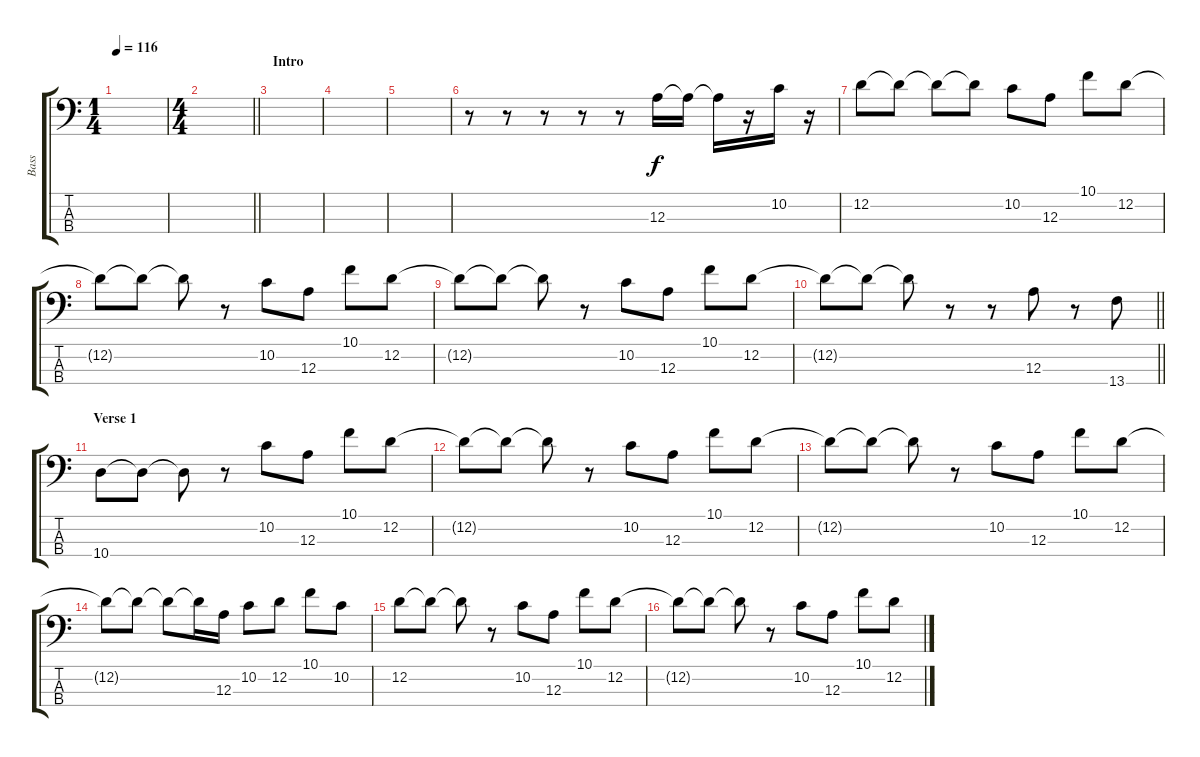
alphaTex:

\track ("Bass" "Bass") {instrument electricbassfinger}
\staff {score tabs}
\tuning (G2 D2 A1 E1) {hide}
\ts (1 4)
\tempo 116
\clef f4
\ks c
|
\ts (4 4)
\barLineRight lightlight
|
\section ("" "Intro")
|
|
|
r.8 r.8 r.8 r.8 r.8 12.3.16 12.3{t}.16 12.3{t}.16 r.16 10.2.16 r.16 |
12.2.8 12.2{t}.8 12.2{t}.8 12.2{t}.8 10.2.8 12.3.8 10.1.8 12.2.8 |
12.2{t}.8 12.2{t}.8 12.2{t}.8 r.8 10.2.8 12.3.8 10.1.8 12.2.8 |
12.2{t}.8 12.2{t}.8 12.2{t}.8 r.8 10.2.8 12.3.8 10.1.8 12.2.8 |
\barLineRight lightlight
12.2{t}.8 12.2{t}.8 12.2{t}.8 r.8 r.8 12.3.8 r.8 13.4.8 |
\section ("" "Verse 1")
10.4.8 10.4{t}.8 10.4{t}.8 r.8 10.2.8 12.3.8 10.1.8 12.2.8 |
12.2{t}.8 12.2{t}.8 12.2{t}.8 r.8 10.2.8 12.3.8 10.1.8 12.2.8 |
12.2{t}.8 12.2{t}.8 12.2{t}.8 r.8 10.2.8 12.3.8 10.1.8 12.2.8 |
12.2{t}.8 12.2{t}.8 12.2{t}.8 12.2{t}.16 12.3.16 10.2.8 12.2.8 10.1.8 10.2.8 |
12.2.8 12.2{t}.8 12.2{t}.8 r.8 10.2.8 12.3.8 10.1.8 12.2.8 |
12.2{t}.8 12.2{t}.8 12.2{t}.8 r.8 10.2.8 12.3.8 10.1.8 12.2.8
